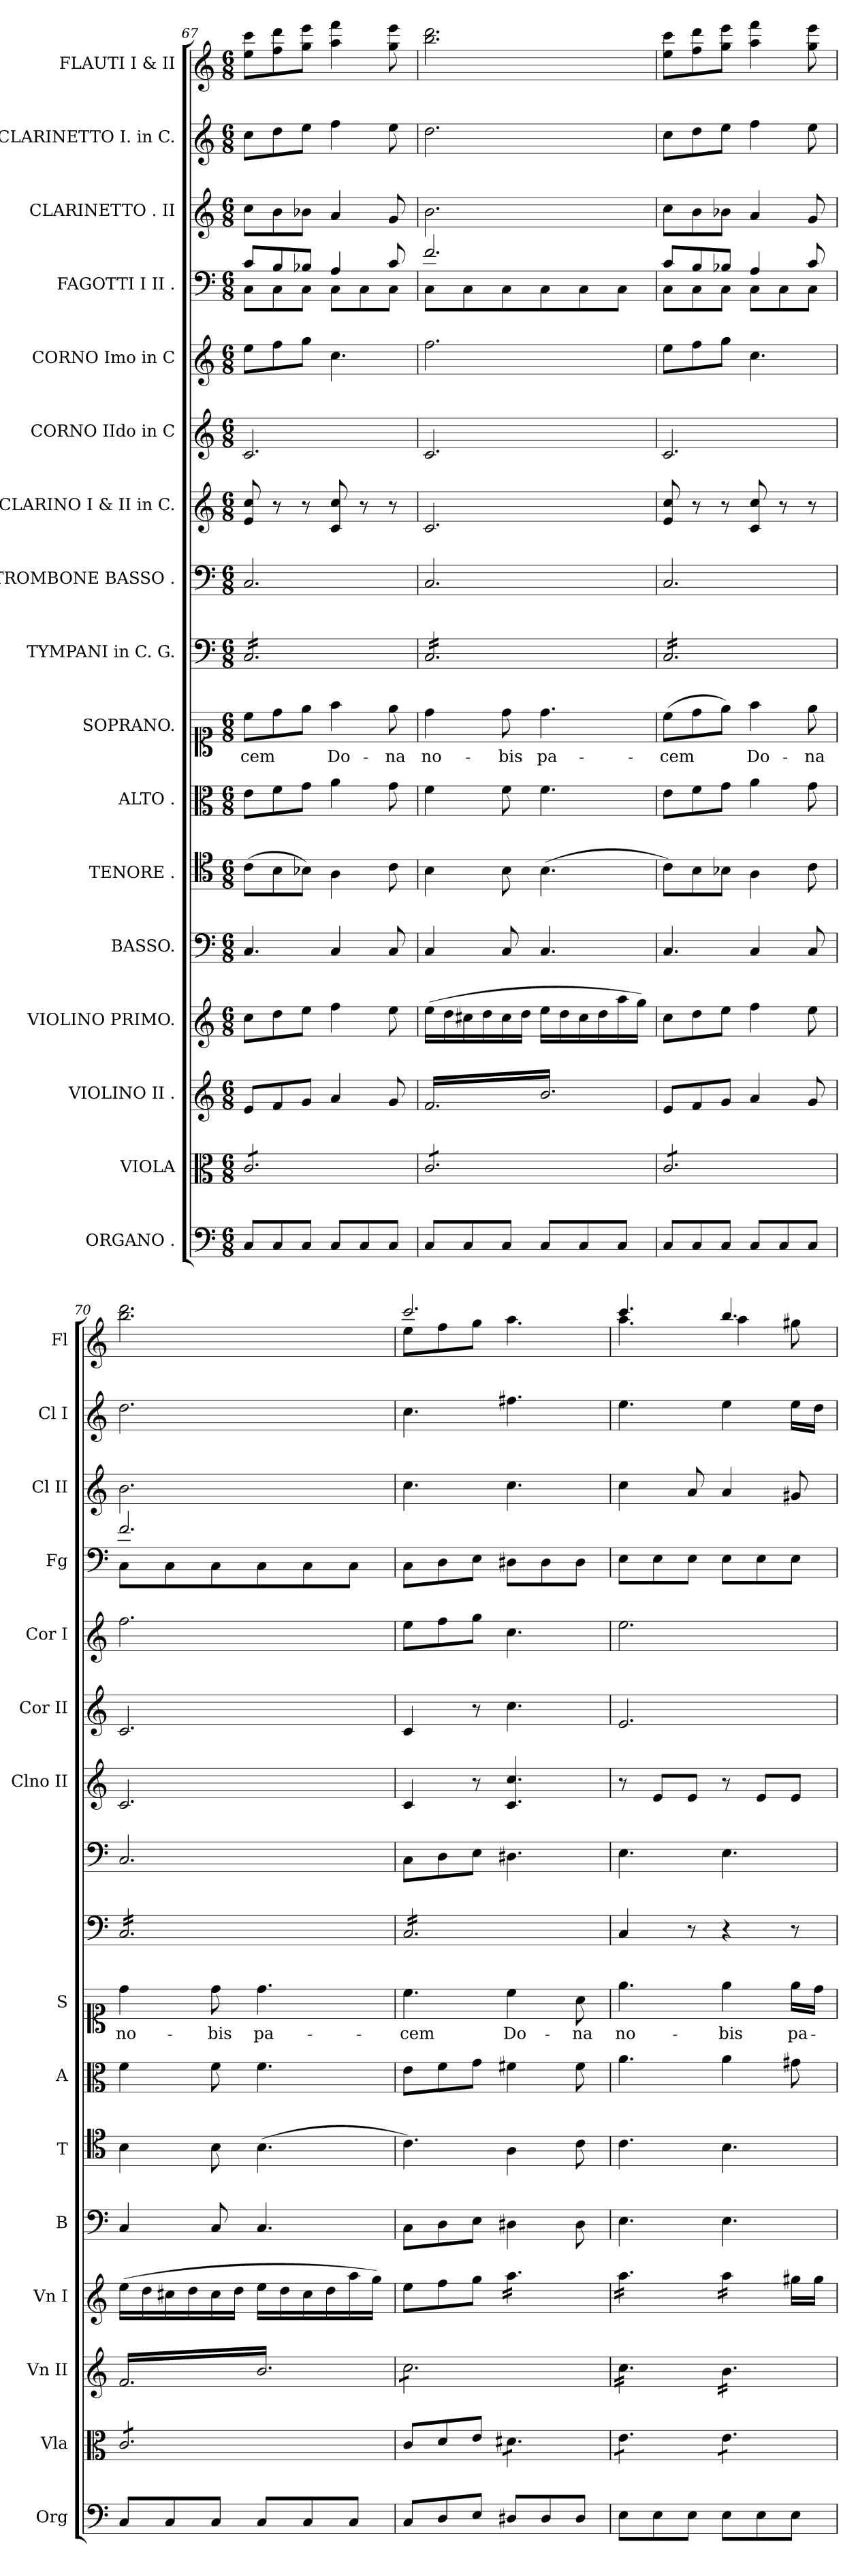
**kern	**kern	**kern	**kern	**kern	**kern	**kern	**kern	**text	**kern	**kern	**kern	**kern	**kern	**kern	**kern	**kern	**kern
*part17	*part16	*part15	*part14	*part13	*part12	*part11	*part10	*part10	*part9	*part8	*part7	*part6	*part5	*part4	*part3	*part2	*part1
*staff17	*staff16	*staff15	*staff14	*staff13	*staff12	*staff11	*staff10	*staff10	*staff9	*staff8	*staff7	*staff6	*staff5	*staff4	*staff3	*staff2	*staff1
*I"ORGANO .	*I"VIOLA	*I"VIOLINO II .	*I"VIOLINO PRIMO.	*I"BASSO.	*I"TENORE .	*I"ALTO .	*I"SOPRANO.	*	*I"TYMPANI in C. G.	*I"TROMBONE BASSO .	*I"CLARINO I & II in C.	*I"CORNO IIdo in C	*I"CORNO Imo in C	*I"FAGOTTI I II .	*I"CLARINETTO . II	*I"CLARINETTO I. in C.	*I"FLAUTI I & II
*I'Org	*I'Vla	*I'Vn II	*I'Vn I	*I'B	*I'T	*I'A	*I'S	*	*	*	*I'Clno II	*I'Cor II	*I'Cor I	*I'Fg	*I'Cl II	*I'Cl I	*I'Fl
*clefF4	*clefC3	*clefG2	*clefG2	*clefF4	*clefC4	*clefC3	*clefC1	*	*clefF4	*clefF4	*clefG2	*clefG2	*clefG2	*clefF4	*clefG2	*clefG2	*clefG2
*k[]	*k[]	*k[]	*k[]	*k[]	*k[]	*k[]	*k[]	*	*k[]	*k[]	*k[]	*k[]	*k[]	*k[]	*k[]	*k[]	*k[]
*C:	*C:	*C:	*C:	*C:	*C:	*C:	*C:	*	*C:	*C:	*C:	*C:	*C:	*C:	*C:	*C:	*C:
*M6/8	*M6/8	*M6/8	*M6/8	*M6/8	*M6/8	*M6/8	*M6/8	*	*M6/8	*M6/8	*M6/8	*M6/8	*M6/8	*M6/8	*M6/8	*M6/8	*M6/8
=67	=67	=67	=67	=67	=67	=67	=67	=67	=67	=67	=67	=67	=67	=67	=67	=67	=67
*	*	*	*	*	*	*	*	*	*	*	*	*	*	*^	*	*	*
*	*tremolo	*	*	*	*	*	*	*	*	*	*	*	*	*	*	*	*	*
*	*	*	*	*	*	*	*	*	*tremolo	*	*	*	*	*	*	*	*	*
8CL	8c/L	8eL	8ccL	4.C	(>8cL	8eL	8ccL	-cem	16CLL	2.C	8e 8cc	2.c	8eeL	8cL	8CL	8ccL	8ccL	8ee 8cccL
.	.	.	.	.	.	.	.	.	16C	.	.	.	.	.	.	.	.	.
8C	8c/	8f	8dd	.	8B	8f	8dd	.	16C	.	8r	.	8ff	8B	8C	8b	8dd	8ff 8ddd
.	.	.	.	.	.	.	.	.	16C	.	.	.	.	.	.	.	.	.
8CJ	8c/	8gJ	8eeJ	.	8B-XJ)	8gJ	8eeJ	.	16C	.	8r	.	8ggJ	8B-XJ	8CJ	8b-XJ	8eeJ	8gg 8eeeJ
.	.	.	.	.	.	.	.	.	16C	.	.	.	.	.	.	.	.	.
8CL	8c/	4a	4ff	4C	4A	4a	4ff	Do-	16C	.	8c 8cc	.	4.cc	4A	8CL	4a	4ff	4aa 4fff
.	.	.	.	.	.	.	.	.	16C	.	.	.	.	.	.	.	.	.
8C	8c/	.	.	.	.	.	.	.	16C	.	8r	.	.	.	8C	.	.	.
.	.	.	.	.	.	.	.	.	16C	.	.	.	.	.	.	.	.	.
8CJ	8c/J	8g	8ee	8C	8c	8g	8ee	-na	16C	.	8r	.	.	8c	8CJ	8g	8ee	8gg 8eee
.	.	.	.	.	.	.	.	.	16CJJ	.	.	.	.	.	.	.	.	.
=68	=68	=68	=68	=68	=68	=68	=68	=68	=68	=68	=68	=68	=68	=68	=68	=68	=68	=68
*	*	*tremolo	*	*	*	*	*	*	*	*	*	*	*	*	*	*	*	*
8CL	8c/L	16fLL	(>16eeLL	4C	4B	4f	4dd	no-	16CLL	2.C	2.c	2.c	2.ff	2.f	8CL	2.b	2.dd	2.bb 2.ddd
.	.	16b	16dd	.	.	.	.	.	16C	.	.	.	.	.	.	.	.	.
8C	8c/	16f	16cc#X	.	.	.	.	.	16C	.	.	.	.	.	8C	.	.	.
.	.	16b	16dd	.	.	.	.	.	16C	.	.	.	.	.	.	.	.	.
8CJ	8c/	16f	16cc#	8C	8B	8f	8dd	-bis	16C	.	.	.	.	.	8C	.	.	.
.	.	16b	16ddJJ	.	.	.	.	.	16C	.	.	.	.	.	.	.	.	.
8CL	8c/	16f	16eeLL	4.C	(>4.B	4.f	4.dd	pa-	16C	.	.	.	.	.	8C	.	.	.
.	.	16b	16dd	.	.	.	.	.	16C	.	.	.	.	.	.	.	.	.
8C	8c/	16f	16cc#	.	.	.	.	.	16C	.	.	.	.	.	8C	.	.	.
.	.	16b	16dd	.	.	.	.	.	16C	.	.	.	.	.	.	.	.	.
8CJ	8c/J	16f	16aa	.	.	.	.	.	16C	.	.	.	.	.	8CJ	.	.	.
.	.	16bJJ	16ggJJ)	.	.	.	.	.	16CJJ	.	.	.	.	.	.	.	.	.
*	*	*Xtremolo	*	*	*	*	*	*	*	*	*	*	*	*	*	*	*	*
=69	=69	=69	=69	=69	=69	=69	=69	=69	=69	=69	=69	=69	=69	=69	=69	=69	=69	=69
8CL	8c/L	8eL	8ccL	4.C	8cL)	8eL	(>8ccL	-cem	16CLL	2.C	8e 8cc	2.c	8eeL	8cL	8CL	8ccL	8ccL	8ee 8cccL
.	.	.	.	.	.	.	.	.	16C	.	.	.	.	.	.	.	.	.
8C	8c/	8f	8dd	.	8B	8f	8dd	.	16C	.	8r	.	8ff	8B	8C	8b	8dd	8ff 8ddd
.	.	.	.	.	.	.	.	.	16C	.	.	.	.	.	.	.	.	.
8CJ	8c/	8gJ	8eeJ	.	8B-XJ	8gJ	8eeJ)	.	16C	.	8r	.	8ggJ	8B-XJ	8CJ	8b-XJ	8eeJ	8gg 8eeeJ
.	.	.	.	.	.	.	.	.	16C	.	.	.	.	.	.	.	.	.
8CL	8c/	4a	4ff	4C	4A	4a	4ff	Do-	16C	.	8c 8cc	.	4.cc	4A	8CL	4a	4ff	4aa 4fff
.	.	.	.	.	.	.	.	.	16C	.	.	.	.	.	.	.	.	.
8C	8c/	.	.	.	.	.	.	.	16C	.	8r	.	.	.	8C	.	.	.
.	.	.	.	.	.	.	.	.	16C	.	.	.	.	.	.	.	.	.
8CJ	8c/J	8g	8ee	8C	8c	8g	8ee	-na	16C	.	8r	.	.	8c	8CJ	8g	8ee	8gg 8eee
.	.	.	.	.	.	.	.	.	16CJJ	.	.	.	.	.	.	.	.	.
=70	=70	=70	=70	=70	=70	=70	=70	=70	=70	=70	=70	=70	=70	=70	=70	=70	=70	=70
*	*	*tremolo	*	*	*	*	*	*	*	*	*	*	*	*	*	*	*	*
8CL	8c/L	16fLL	(>16eeLL	4C	4B	4f	4dd	no-	16CLL	2.C	2.c	2.c	2.ff	2.f	8CL	2.b	2.dd	2.bb 2.ddd
.	.	16b	16dd	.	.	.	.	.	16C	.	.	.	.	.	.	.	.	.
8C	8c/	16f	16cc#X	.	.	.	.	.	16C	.	.	.	.	.	8C	.	.	.
.	.	16b	16dd	.	.	.	.	.	16C	.	.	.	.	.	.	.	.	.
8CJ	8c/	16f	16cc#	8C	8B	8f	8dd	-bis	16C	.	.	.	.	.	8C	.	.	.
.	.	16b	16ddJJ	.	.	.	.	.	16C	.	.	.	.	.	.	.	.	.
8CL	8c/	16f	16eeLL	4.C	(>4.B	4.f	4.dd	pa-	16C	.	.	.	.	.	8C	.	.	.
.	.	16b	16dd	.	.	.	.	.	16C	.	.	.	.	.	.	.	.	.
8C	8c/	16f	16cc#	.	.	.	.	.	16C	.	.	.	.	.	8C	.	.	.
.	.	16b	16dd	.	.	.	.	.	16C	.	.	.	.	.	.	.	.	.
8CJ	8c/J	16f	16aa	.	.	.	.	.	16C	.	.	.	.	.	8CJ	.	.	.
*	*Xtremolo	*	*	*	*	*	*	*	*	*	*	*	*	*	*	*	*	*
.	.	16bJJ	16ggJJ)	.	.	.	.	.	16CJJ	.	.	.	.	.	.	.	.	.
*	*	*	*	*	*	*	*	*	*	*	*	*	*	*v	*v	*	*	*
=71	=71	=71	=71	=71	=71	=71	=71	=71	=71	=71	=71	=71	=71	=71	=71	=71	=71
*	*	*	*	*	*	*	*	*	*	*	*	*	*	*	*	*	*^
8C/L	8c/L	8ccL	8eeL	8CL	4.c)	8eL	4.cc	-cem	16CLL	8CL	4c	4c	8eeL	8CL	4.cc	4.cc	2.ccc	8eeL
.	.	.	.	.	.	.	.	.	16C	.	.	.	.	.	.	.	.	.
8D	8d	8cc	8ff	8D	.	8f	.	.	16C	8D	.	.	8ff	8D	.	.	.	8ff
.	.	.	.	.	.	.	.	.	16C	.	.	.	.	.	.	.	.	.
8EJ	8eJ	8cc	8ggJ	8EJ	.	8gJ	.	.	16C	8EJ	8r	8r	8ggJ	8EJ	.	.	.	8ggJ
.	.	.	.	.	.	.	.	.	16C	.	.	.	.	.	.	.	.	.
*	*tremolo	*	*	*	*	*	*	*	*	*	*	*	*	*	*	*	*	*
*	*	*	*tremolo	*	*	*	*	*	*	*	*	*	*	*	*	*	*	*
8D#X/L	8d#XL	8cc	16aaLL	4D#X	4A	4f#X	4cc	Do-	16C	4.D#X	4.c 4.cc	4.cc	4.cc	8D#XL	4.cc	4.ff#X	.	4.aa
.	.	.	16aa	.	.	.	.	.	16C	.	.	.	.	.	.	.	.	.
8D#	8d#X	8cc	16aa	.	.	.	.	.	16C	.	.	.	.	8D#	.	.	.	.
.	.	.	16aa	.	.	.	.	.	16C	.	.	.	.	.	.	.	.	.
8D#J	8d#XJ	8ccJ	16aa	8D#	8c	8f#	8a	-na	16C	.	.	.	.	8D#J	.	.	.	.
.	.	.	16aaJJ	.	.	.	.	.	16CJJ	.	.	.	.	.	.	.	.	.
*	*	*	*	*	*	*	*	*	*Xtremolo	*	*	*	*	*	*	*	*	*
=72	=72	=72	=72	=72	=72	=72	=72	=72	=72	=72	=72	=72	=72	=72	=72	=72	=72	=72
8EL	8eL	16ccLL	16aaLL	4.E	4.c	4.a	4.ee	no-	4C	4.E	8r	2.e	2.ee	8EL	4cc	4.ee	4.ccc	4.aa
.	.	16cc	16aa	.	.	.	.	.	.	.	.	.	.	.	.	.	.	.
8E	8e	16cc	16aa	.	.	.	.	.	.	.	8eL	.	.	8E	.	.	.	.
.	.	16cc	16aa	.	.	.	.	.	.	.	.	.	.	.	.	.	.	.
8EJ	8eJ	16cc	16aa	.	.	.	.	.	8r	.	8eJ	.	.	8EJ	8a	.	.	.
.	.	16ccJJ	16aaJJ	.	.	.	.	.	.	.	.	.	.	.	.	.	.	.
8EL	8eL	16bLL	16aaLL	4.E	4.B	4a	4ee	-bis	4r	4.E	8r	.	.	8EL	4a	4ee	4.bb	4aa
.	.	16b	16aa	.	.	.	.	.	.	.	.	.	.	.	.	.	.	.
8E	8e	16b	16aa	.	.	.	.	.	.	.	8eL	.	.	8E	.	.	.	.
.	.	16b	16aaJJ	.	.	.	.	.	.	.	.	.	.	.	.	.	.	.
*	*	*	*Xtremolo	*	*	*	*	*	*	*	*	*	*	*	*	*	*	*
8EJ	8eJ	16b	16gg#XLL	.	.	8g#X	16eeLL	pa-	8r	.	8eJ	.	.	8EJ	8g#X	16eeLL	.	8gg#X
*	*Xtremolo	*	*	*	*	*	*	*	*	*	*	*	*	*	*	*	*	*
.	.	16bJJ	16gg#JJ	.	.	.	16ddJJ	.	.	.	.	.	.	.	.	16ddJJ	.	.
*	*	*Xtremolo	*	*	*	*	*	*	*	*	*	*	*	*	*	*	*	*
*	*	*	*	*	*	*	*	*	*	*	*	*	*	*	*	*	*v	*v
=	=	=	=	=	=	=	=	=	=	=	=	=	=	=	=	=	=
*-	*-	*-	*-	*-	*-	*-	*-	*-	*-	*-	*-	*-	*-	*-	*-	*-	*-
